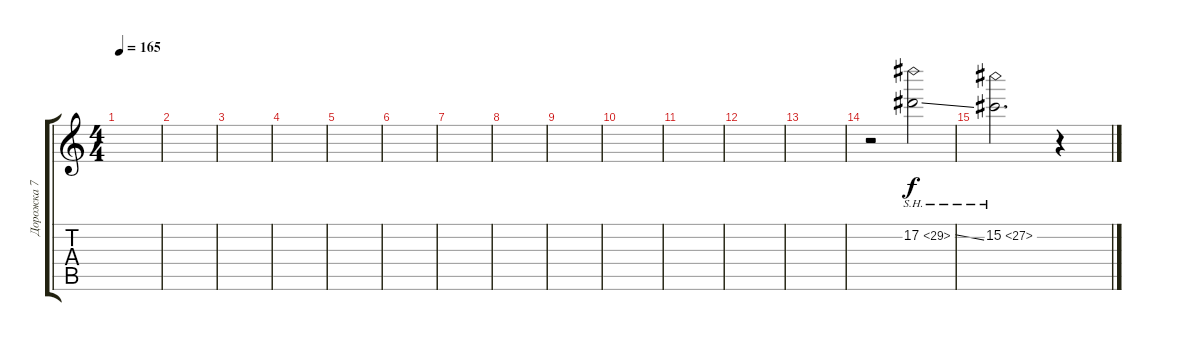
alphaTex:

\track ("Дорожка 7" "Дорожка 7") {instrument distortionguitar}
\staff {score tabs}
\tuning (Eb4 Bb3 Gb3 Db3 Ab2 Eb2) {hide}
\ts (4 4)
\tempo 165
\clef g2
\ks c
|
|
|
|
|
|
|
|
|
|
|
|
|
r.2 17.2{sh 12 ss}.2 |
15.2{sh 12}.2{d} r.4
